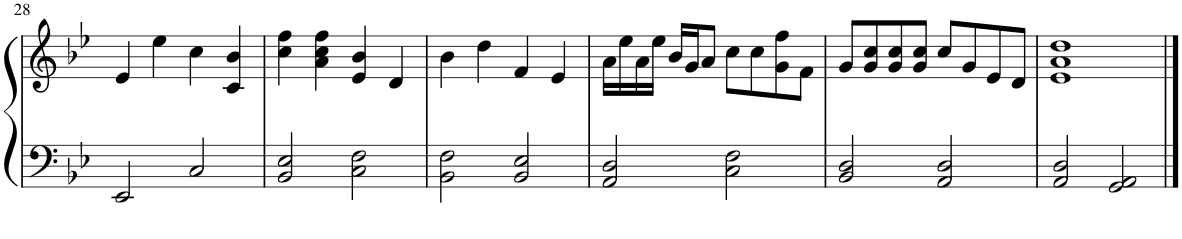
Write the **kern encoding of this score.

**kern	**kern
*part1	*part1
*staff2	*staff1
*I"Piano	*
*I'Pno.	*
!!LO:PB:g=z
*clefF4	*clefG2
*k[b-e-]	*k[b-e-]
*M4/4	*M4/4
*met(c)	*met(c)
=28	=28
2EE-/	4e-/
.	4ee-\
2C/	4cc\
.	4c/ 4b-/
=29	=29
2BB-/ 2E-/	4cc\ 4ff\
.	4a\ 4cc\ 4ff\
2C\ 2F\	4e-/ 4b-/
.	4d/
=30	=30
2BB-\ 2F\	4b-\
.	4dd\
2BB-/ 2E-/	4f/
.	4e-/
=31	=31
2AA/ 2D/	16a\LL
.	16ee-\
.	16a\
.	16ee-\JJ
.	16b-/LL
.	16g/J
.	8a/J
2C\ 2F\	8cc\L
.	8cc\
.	8g\ 8ff\
.	8f\J
=32	=32
2BB-/ 2D/	8g/L
.	8g/ 8cc/
.	8g/ 8cc/
.	8g/ 8cc/J
2AA/ 2D/	8cc/L
.	8g/
.	8e-/
.	8d/J
=33	=33
2AA/ 2D/	1e- 1a 1dd
2GG/ 2AA/	.
==	==
*-	*-
